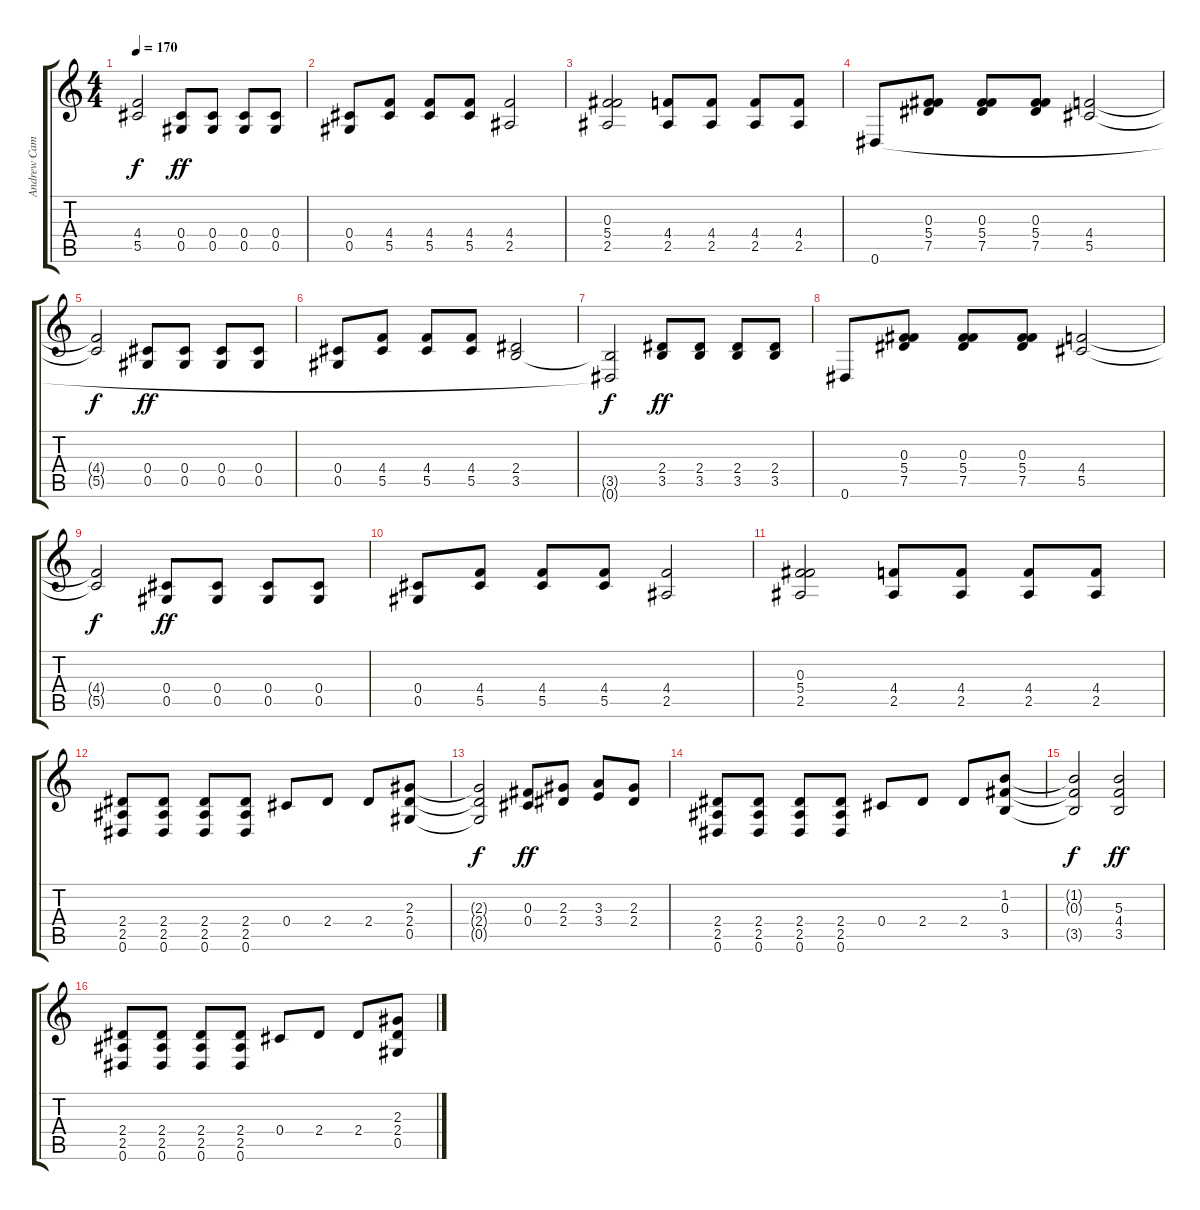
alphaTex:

\track ("Andrew Campbell - Rythm" "Andrew Cam") {instrument distortionguitar}
\staff {score tabs}
\tuning (Eb4 Bb3 Gb3 Db3 Ab2 Eb2) {hide}
\ts (4 4)
\tempo 170
\clef g2
\ks c
(4.4{t} 5.5{t}).2{dy f} (0.4 0.5).8{dy ff} (0.4 0.5).8 (0.4 0.5).8 (0.4 0.5).8 |
(0.4 0.5).8 (4.4 5.5).8 (4.4 5.5).8 (4.4 5.5).8 (4.4 2.5).2 |
(0.3 5.4 2.5).2 (4.4 2.5).8 (4.4 2.5).8 (4.4 2.5).8 (4.4 2.5).8 |
0.6.8 (0.3 5.4 7.5).8 (0.3 5.4 7.5).8 (0.3 5.4 7.5).8 (4.4 5.5).2 |
(4.4{t} 5.5{t}).2{dy f} (0.4 0.5).8{dy ff} (0.4 0.5).8 (0.4 0.5).8 (0.4 0.5).8 |
(0.4 0.5).8 (4.4 5.5).8 (4.4 5.5).8 (4.4 5.5).8 (2.4 3.5).2 |
(3.5{t} 0.6{t}).2{dy f} (2.4 3.5).8{dy ff} (2.4 3.5).8 (2.4 3.5).8 (2.4 3.5).8 |
0.6.8 (0.3 5.4 7.5).8 (0.3 5.4 7.5).8 (0.3 5.4 7.5).8 (4.4 5.5).2 |
(4.4{t} 5.5{t}).2{dy f} (0.4 0.5).8{dy ff} (0.4 0.5).8 (0.4 0.5).8 (0.4 0.5).8 |
(0.4 0.5).8 (4.4 5.5).8 (4.4 5.5).8 (4.4 5.5).8 (4.4 2.5).2 |
(0.3 5.4 2.5).2 (4.4 2.5).8 (4.4 2.5).8 (4.4 2.5).8 (4.4 2.5).8 |
(2.4 2.5 0.6).8 (2.4 2.5 0.6).8 (2.4 2.5 0.6).8 (2.4 2.5 0.6).8 0.4.8 2.4.8 2.4.8 (2.3 2.4 0.5).8 |
(2.3{t} 2.4{t} 0.5{t}).2{dy f} (0.3 0.4).8{dy ff} (2.3 2.4).8 (3.3 3.4).8 (2.3 2.4).8 |
(2.4 2.5 0.6).8 (2.4 2.5 0.6).8 (2.4 2.5 0.6).8 (2.4 2.5 0.6).8 0.4.8 2.4.8 2.4.8 (1.2 0.3 3.5).8 |
(1.2{t} 0.3{t} 3.5{t}).2{dy f} (5.3 4.4 3.5).2{dy ff} |
(2.4 2.5 0.6).8 (2.4 2.5 0.6).8 (2.4 2.5 0.6).8 (2.4 2.5 0.6).8 0.4.8 2.4.8 2.4.8 (2.3 2.4 0.5).8
